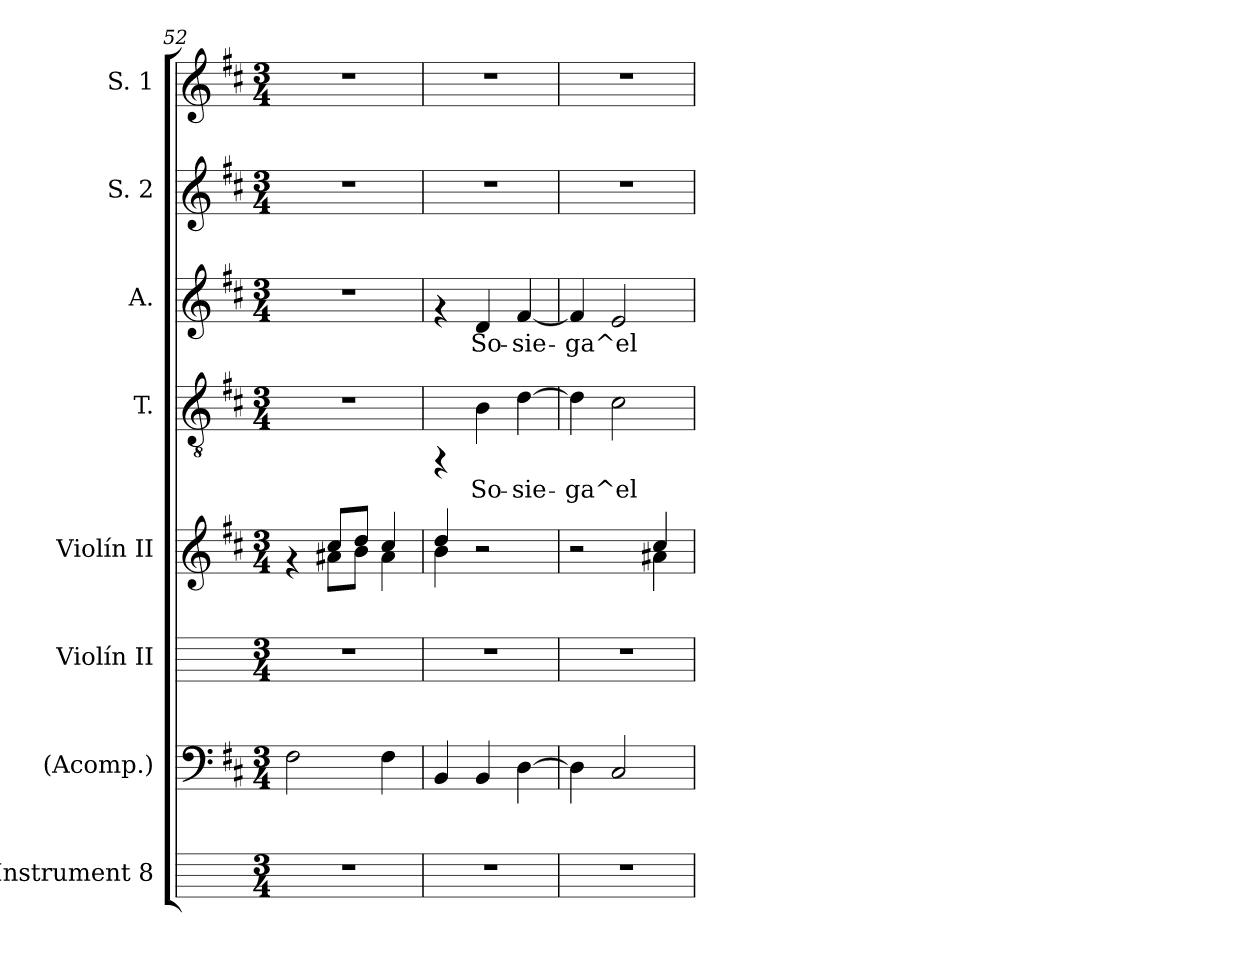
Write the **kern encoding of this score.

**kern	**kern	**kern	**kern	**kern	**text	**kern	**text	**kern	**kern
*part8	*part7	*part6	*part5	*part4	*part4	*part3	*part3	*part2	*part1
*staff8	*staff7	*staff6	*staff5	*staff4	*staff4	*staff3	*staff3	*staff2	*staff1
*I"Instrument 8	*I"(Acomp.)	*I"Violín II	*I"Violín II	*I"T.	*	*I"A.	*	*I"S. 2	*I"S. 1
*	*	*	*I'Violín I	*I'T.	*	*I'A.	*	*I'S. 2	*I'S. 1
*	*clefF4	*	*clefG2	*clefGv2	*	*clefG2	*	*clefG2	*clefG2
*k[]	*k[f#c#]	*k[]	*k[f#c#]	*k[f#c#]	*	*k[f#c#]	*	*k[f#c#]	*k[f#c#]
*C:	*D:	*C:	*D:	*D:	*	*D:	*	*D:	*D:
*M3/4	*M3/4	*M3/4	*M3/4	*M3/4	*	*M3/4	*	*M3/4	*M3/4
=52	=52	=52	=52	=52	=52	=52	=52	=52	=52
*	*	*	*^	*	*	*	*	*	*
2.r	2F#\	2.r	4rf	4ryy	2.r	.	2.r	.	2.r	2.r
.	.	.	8cc#/L	8a#X\L	.	.	.	.	.	.
.	.	.	8dd/J	8b\J	.	.	.	.	.	.
.	4F#\	.	4cc#/	4a#\	.	.	.	.	.	.
=53	=53	=53	=53	=53	=53	=53	=53	=53	=53	=53
2.r	4BB/	2.r	4dd/	4b\	4rFF	.	4rf	.	2.r	2.r
!	!	!	!	!	!	!LO:LY:b:cj	!	!LO:LY:b	!	!
.	4BB/	.	2r	2ryy	4B\	So-	4d/	So-	.	.
!	!	!	!	!	!	!LO:LY:b:cj	!	!LO:LY:b	!	!
.	[<4D\	.	.	.	[<4d\	-sie-	[<4f#/	-sie-	.	.
!!LO:LB:g=z
=54	=54	=54	=54	=54	=54	=54	=54	=54	=54	=54
!	!	!	!	!	!	!LO:LY:b:cj	!	!LO:LY:b	!	!
2.r	4D\]	2.r	2r	2ryy	4d\]	-ga^el	4f#/]	-ga^el	2.r	2.r
!	!	!	!	!	!	!LO:LY:b:cj	!	!LO:LY:b	!	!
.	2C#/	.	.	.	2c#\	.	2e/	.	.	.
.	.	.	4cc#/	4a#X\	.	.	.	.	.	.
*	*	*	*v	*v	*	*	*	*	*	*
=	=	=	=	=	=	=	=	=	=
*-	*-	*-	*-	*-	*-	*-	*-	*-	*-
